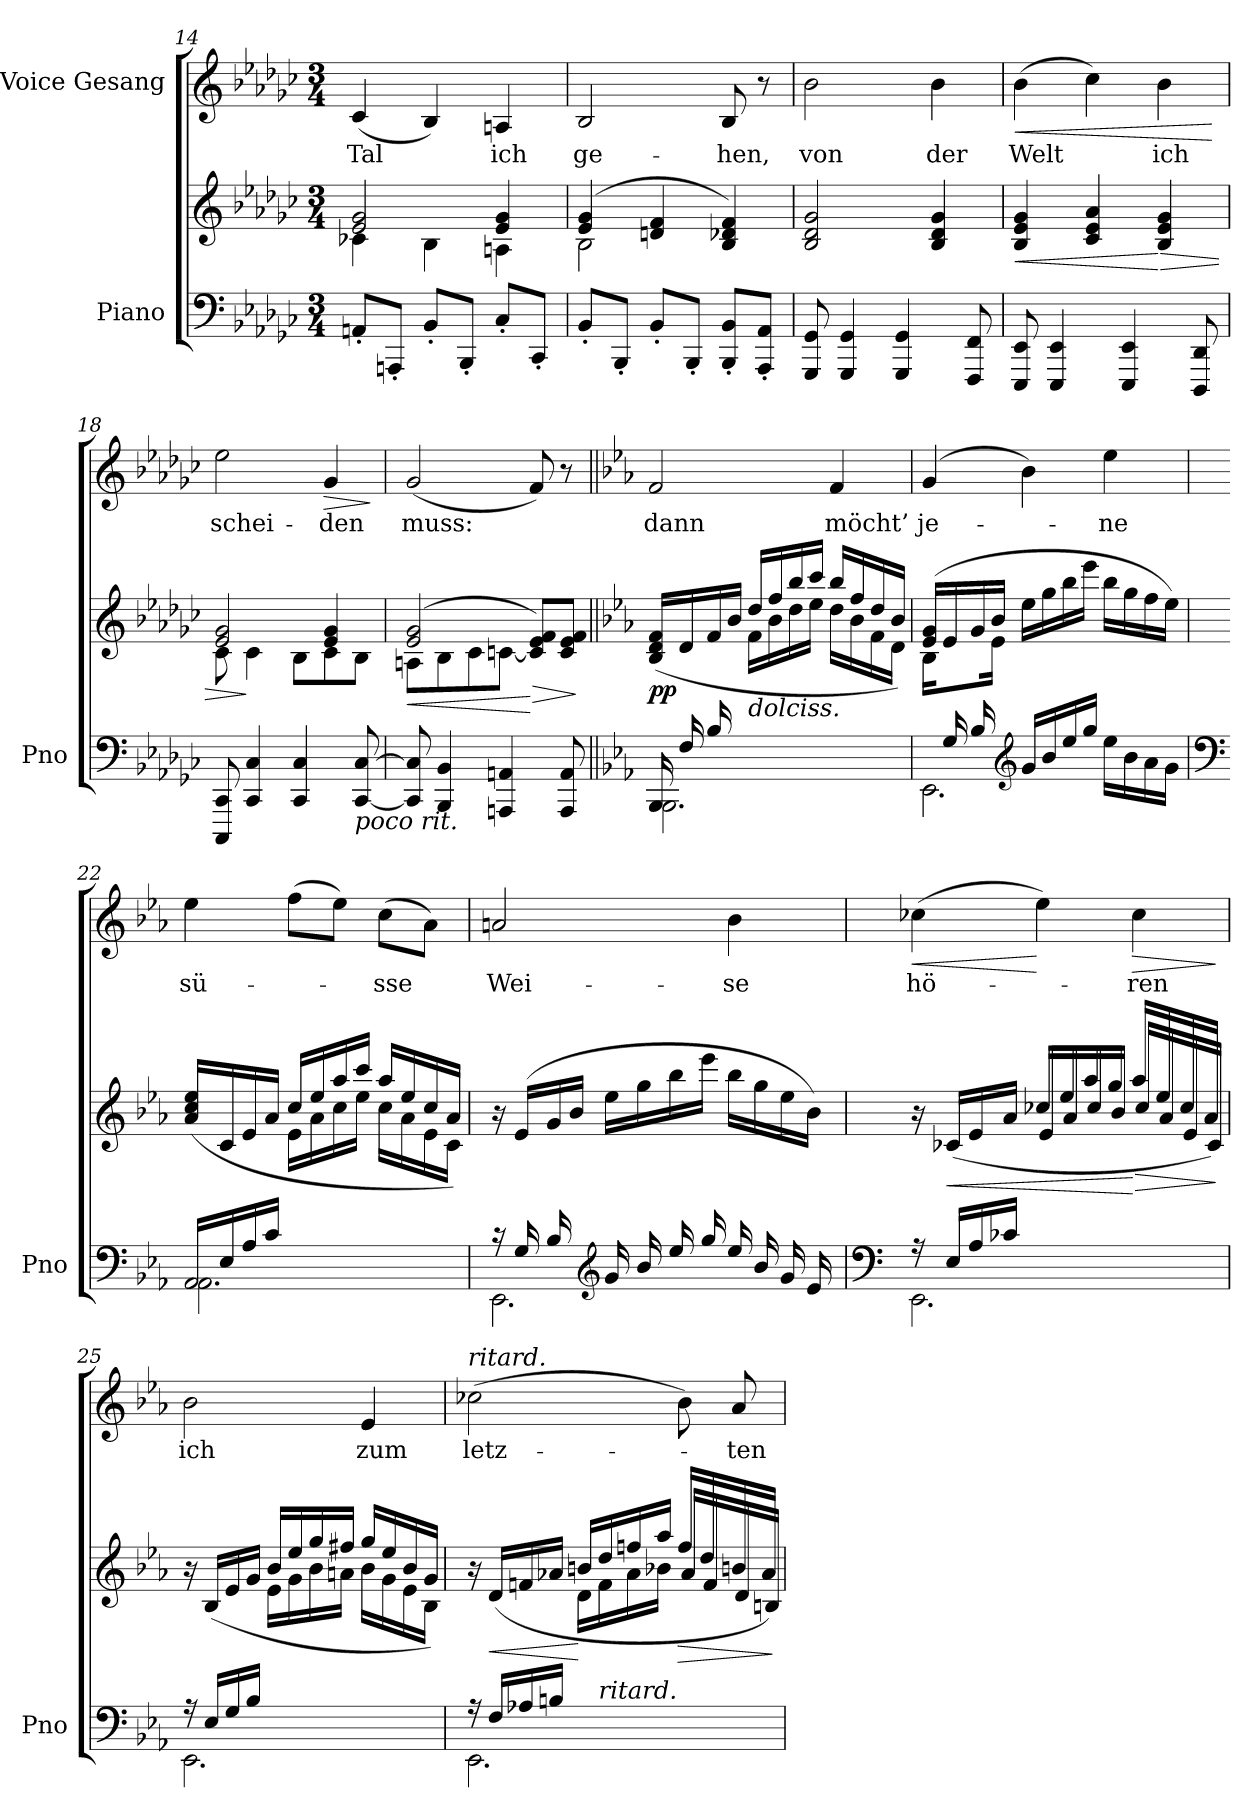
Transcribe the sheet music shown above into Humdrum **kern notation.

**kern	**kern	**dynam	**kern	**text	**dynam
*part2	*part2	*part2	*part1	*part1	*part1
*staff3	*staff2	*staff2/3	*staff1	*staff1	*staff1
*I"Piano	*	*	*I"Voice Gesang	*	*
*I'Pno	*	*	*	*	*
*clefF4	*clefG2	*	*clefG2	*	*
*k[b-e-a-d-g-c-]	*k[b-e-a-d-g-c-]	*	*k[b-e-a-d-g-c-]	*	*
*M3/4	*M3/4	*	*M3/4	*	*
=14	=14	=14	=14	=14	=14
*	*^	*	*	*	*
!	!	!	!	!	!LO:LY:b	!
8AAn'</L	2e-/ 2g-/	4c-X\	.	(4c-/	Tal	.
8AAAn'</J	.	.	.	.	.	.
8BB-'</L	.	4B-\	.	4B-/)	.	.
8BBB-'</J	.	.	.	.	.	.
!	!	!	!	!	!LO:LY:b	!
8C-'</L	4e-/ 4g-/	4An\	.	4An/	ich	.
8CC-'</J	.	.	.	.	.	.
=15	=15	=15	=15	=15	=15	=15
!	!	!	!	!	!LO:LY:b	!
8BB-'</L	(<4e-/ 4g-/	2B-\	.	2B-/	ge-	.
8BBB-'</J	.	.	.	.	.	.
8BB-'</L	4dn/ 4f/	.	.	.	.	.
8BBB-'</J	.	.	.	.	.	.
!	!	!	!	!	!LO:LY:b	!
8BBB-/'< 8BB-/'<L	4B-/ 4d-X/ 4f/)	4ryy	.	8B-/	-hen,	.
8AAA-/'< 8AA-/'<J	.	.	.	8r	.	.
*	*v	*v	*	*	*	*
=16	=16	=16	=16	=16	=16
!	!	!	!	!LO:LY:b	!
8GGG-/ 8GG-/	2B-/ 2d-/ 2g-/	.	2b-\	von	.
4GGG-/ 4GG-/	.	.	.	.	.
4GGG-/ 4GG-/	.	.	.	.	.
!	!	!	!	!LO:LY:b	!
.	4B-/ 4d-/ 4g-/	.	4b-\	der	.
8FFF/ 8FF/	.	.	.	.	.
!!LO:PB:g=z
=17	=17	=17	=17	=17	=17
!	!	!LO:HP:b	!	!LO:LY:b	!LO:HP:b
8EEE-/ 8EE-/	4B-/ 4e-/ 4g-/	<	(4b-\	Welt	<
4EEE-/ 4EE-/	.	.	.	.	.
.	4c-/ 4e-/ 4a-/	.	4cc-\)	.	.
4EEE-/ 4EE-/	.	.	.	.	.
!	!	!LO:HP:n=1:b	!	!LO:LY:b	!
.	4B-/ 4e-/ 4g-/	[ >	4b-\	ich	.
8DDD-/ 8DD-/	.	.	.	.	.
.	.	.	.	.	[
=18	=18	=18	=18	=18	=18
*	*^	*	*	*	*
!	!	!	!	!	!LO:LY:b	!
8CCC-/ 8CC-/	2e-/ 2g-/	8c-\	.	2ee-\	schei-	.
4CC-/ 4C-/	.	4c-\	]	.	.	.
4CC-/ 4C-/	.	8B-\L	.	.	.	.
!	!	!	!	!	!LO:LY:b	!LO:HP:b
.	4e-/ 4g-/	8c-\	.	4g-/	-den	>
!LO:TX:b:i:t=poco rit.	!	!	!	!	!	!
[8CC-/ [8C-/	.	8B-\J	.	.	.	.
*	*v	*v	*	*	*	*
.	.	.	.	.	]
=19	=19	=19	=19	=19	=19
!	!LO:TX:a:i:t=poco rit.	!	!	!	!
!	!	!LO:HP:b	!	!LO:LY:b	!
*	*^	*	*	*	*
8CC-/] 8C-/]	(2e-/ 2g-/	8An\L	<	(2g-/	muss:	.
4BBB-/ 4BB-/	.	8B-\	.	.	.	.
.	.	8c-\	.	.	.	.
4AAAn/ 4AAn/	.	[8cn\J	.	.	.	.
!	!	!	!LO:HP:n=1:b	!	!	!
.	8c/] 8e-/ 8f/L)	4ryy	[ >	8f/)	.	.
8AAA/ 8AA/	8c/ 8e-/ 8f/J	.	.	8r	.	.
*	*v	*v	*	*	*	*
.	.	]	.	.	.
=20||	=20||	=20||	=20||	=20||	=20||
*k[b-e-a-]	*k[b-e-a-]	*	*k[b-e-a-]	*	*
!LO:TX:b:i:t=una corda	!	!	!	!	!
!LO:N:head=open	!	!LO:DY:b	!	!LO:LY:b	!LO:DY:a
*^	*^	*	*	*	*
!	!	!	!	!	!	!	!LO:DY:n=1:a
16BBB-/LL	2.BBB-\	(>16B-/ 16d/ 16f/LL	8.ryy	pp	2f/	dann	p other-dynamics
16F/	.	16d/	.	.	.	.	.
16B-/	.	16f/	.	.	.	.	.
2ryy	.	16b-/JJ	16d\JJ	.	.	.	.
!	!	!LO:TX:b:i:t=dolciss.	!	!	!	!	!
.	.	16dd/LL	16f\LL	.	.	.	.
.	.	16ff/	16b-\	.	.	.	.
.	.	16bb-/	16dd\	.	.	.	.
.	.	16ccc/JJ	16ee-\JJ	.	.	.	.
!	!	!	!	!	!	!LO:LY:b	!
.	.	16bb-/LL	16dd\LL	.	4f/	möcht’	.
.	.	16ff/	16b-\	.	.	.	.
.	.	16dd/	16f\	.	.	.	.
16ryy	.	16b-/JJ)	16d\JJ	.	.	.	.
!!LO:LB:g=z
=21	=21	=21	=21	=21	=21	=21	=21
!	!	!	!	!	!	!LO:LY:b	!
16ryy	2.EE-\	(16e-/ 16g/LL	16B-\LL	.	(4g/	je-	.
16G/	.	16e-/	8ryy	.	.	.	.
16B-/	.	16g/	.	.	.	.	.
16ryy	.	16b-/JJ	16e-\JJ	.	.	.	.
*clefG2	*	*	*	*	*	*	*
16g/LL	.	16ee-\LL	2ryy	.	4b-\)	.	.
16b-/	.	16gg\	.	.	.	.	.
16ee-/	.	16bb-\	.	.	.	.	.
16gg/JJ	.	16eee-\JJ	.	.	.	.	.
!	!	!	!	!	!	!LO:LY:b	!
16ee-\LL	.	16bb-\LL	.	.	4ee-\	-ne	.
16b-\	.	16gg\	.	.	.	.	.
16a-\	.	16ff\	.	.	.	.	.
16g\JJ	.	16ee-\JJ)	.	.	.	.	.
!!LO:PB:g=z
=22	=22	=22	=22	=22	=22	=22	=22
*clefF4	*	*	*	*	*	*	*
!LO:N:head=open	!	!	!	!	!	!LO:LY:b	!
16AA-/LL	2.AA-\	(>16a-/ 16cc/ 16ee-/LL	4ryy	.	4ee-\	sü-	.
16E-/	.	16c/	.	.	.	.	.
16A-/	.	16e-/	.	.	.	.	.
16c/JJ	.	16a-/JJ	.	.	.	.	.
2ryy	.	16cc/LL	16e-\LL	.	(8ff\L	.	.
.	.	16ee-/	16a-\	.	.	.	.
.	.	16aa-/	16cc\	.	8ee-\J)	.	.
.	.	16ccc/JJ	16ee-\JJ	.	.	.	.
!	!	!	!	!	!	!LO:LY:b	!
.	.	16aa-/LL	16cc\LL	.	(8cc\L	-sse	.
.	.	16ee-/	16a-\	.	.	.	.
.	.	16cc/	16e-\	.	8a-\J)	.	.
.	.	16a-/JJ)	16c\JJ	.	.	.	.
=23	=23	=23	=23	=23	=23	=23	=23
!	!	!	!	!	!	!LO:LY:b	!
16r	2.EE-\	16r	8.ryy	.	2an/	Wei-	.
16G/LL	.	(16e-/LL	.	.	.	.	.
16B-/	.	16g/	.	.	.	.	.
16ryy	.	16b-/JJ	16e-\JJ	.	.	.	.
*clefG2	*	*	*	*	*	*	*
16g/LL	.	16ee-\LL	2ryy	.	.	.	.
16b-/	.	16gg\	.	.	.	.	.
16ee-/	.	16bb-\	.	.	.	.	.
16gg/JJ	.	16eee-\JJ	.	.	.	.	.
!	!	!	!	!	!	!LO:LY:b	!
16ee-/LL	.	16bb-\LL	.	.	4b-\	-se	.
16b-/	.	16gg\	.	.	.	.	.
16g/	.	16ee-\	.	.	.	.	.
16e-/JJ	.	16b-\JJ)	.	.	.	.	.
=24	=24	=24	=24	=24	=24	=24	=24
*clefF4	*	*	*	*	*	*	*
!	!	!	!	!	!	!LO:LY:b	!LO:HP:b
16r	2.EE-\	16r	4ryy	.	(4cc-X\	hö-	<
!	!	!	!	!LO:HP:b	!	!	!
16E-/LL	.	(>16c-X/LL	.	<	.	.	.
16A-/	.	16e-/	.	.	.	.	.
16c-X/JJ	.	16a-/JJ	.	.	.	.	.
2ryy	.	16cc-X/LL	16e-/LL	.	4ee-\)	.	[
.	.	16ee-/	16a-/	.	.	.	.
.	.	16aa-/	16cc-/	.	.	.	.
.	.	16gg/JJ	16b-/JJ	.	.	.	.
!	!	!	!	!LO:HP:n=1:b	!	!LO:LY:b	!LO:HP:b
.	.	16aa-/LL	16cc-/LL	[ >	4cc-\	-ren	>
.	.	16ee-/	16a-/	.	.	.	.
.	.	16cc-/	16e-/	.	.	.	.
.	.	16a-/JJ)	16c-/JJ	.	.	.	.
*v	*v	*	*	*	*	*	*
*	*v	*v	*	*	*	*
.	.	]	.	.	]
!!LO:LB:g=z
=25	=25	=25	=25	=25	=25
*^	*^	*	*	*	*
!	!	!	!	!	!	!LO:LY:b	!
16r	2.EE-\	16r	4ryy	.	2b-\	ich	.
16E-/LL	.	(>16B-/LL	.	.	.	.	.
16G/	.	16e-/	.	.	.	.	.
16B-/JJ	.	16g/JJ	.	.	.	.	.
2ryy	.	16b-/LL	16e-\LL	.	.	.	.
.	.	16ee-/	16g\	.	.	.	.
.	.	16gg/	16b-\	.	.	.	.
.	.	16ff#X/JJ	16an\JJ	.	.	.	.
!	!	!	!	!	!	!LO:LY:b	!
.	.	16gg/LL	16b-\LL	.	4e-/	zum	.
.	.	16ee-/	16g\	.	.	.	.
.	.	16b-/	16e-\	.	.	.	.
.	.	16g/JJ)	16B-\JJ	.	.	.	.
!!LO:LB:g=z
=26	=26	=26	=26	=26	=26	=26	=26
!	!	!	!	!	!LO:TX:a:i:t=ritard.	!	!
!	!	!	!	!	!	!LO:LY:b	!
*	*^	*	*	*	*	*	*
16r	2.EE-\	4ryy	16r	4ryy	.	(2cc-X\	letz-	.
!	!	!	!	!	!LO:HP:b	!	!	!
16F/LL	.	.	(>16d/LL	.	<	.	.	.
16A-X/	.	.	16fn/	.	.	.	.	.
16Bn/JJ	.	.	16a-X/JJ	.	.	.	.	.
2ryy	.	16ryy	16bn/LL	16d\LL	[	.	.	.
!	!	!LO:TX:a:i:t=ritard.	!	!	!	!	!	!
.	.	4..ryy	16dd/	16f\	.	.	.	.
.	.	.	16ffn/	16a-\	.	.	.	.
.	.	.	16aa-/JJ	16b-X\JJ	.	.	.	.
!	!	!	!	!	!LO:HP:b	!	!	!
.	.	.	16ff/LL	16a-/LL	>	8b-\)	.	.
.	.	.	16dd/	16f/	.	.	.	.
!	!	!	!	!	!	!	!LO:LY:b	!
.	.	.	16bn/	16d/	.	8a-/	-ten	.
.	.	.	16a-/JJ)	16Bn/JJ	.	.	.	.
*	*	*	*v	*v	*	*	*	*
.	.	.	.	]	.	.	.
*v	*v	*v	*	*	*	*	*
=	=	=	=	=	=
*-	*-	*-	*-	*-	*-
